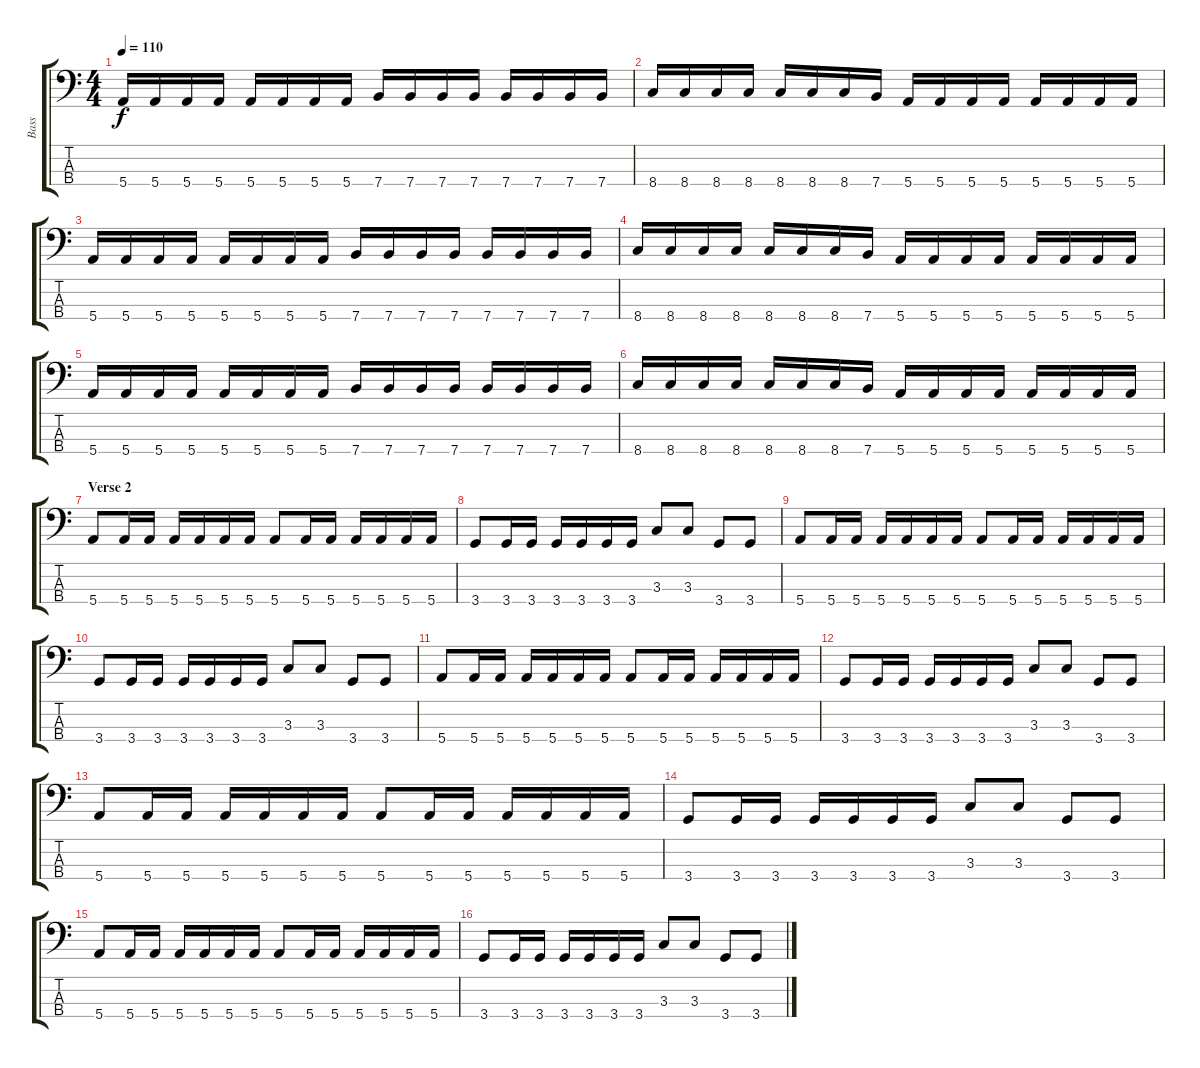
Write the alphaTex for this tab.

\track ("Bass" "Bass") {instrument electricbassfinger}
\staff {score tabs}
\tuning (G2 D2 A1 E1) {hide}
\ts (4 4)
\tempo 110
\clef f4
\ks c
5.4.16{dy f} 5.4.16 5.4.16 5.4.16 5.4.16 5.4.16 5.4.16 5.4.16 7.4.16 7.4.16 7.4.16 7.4.16 7.4.16 7.4.16 7.4.16 7.4.16 |
8.4.16 8.4.16 8.4.16 8.4.16 8.4.16 8.4.16 8.4.16 7.4.16 5.4.16 5.4.16 5.4.16 5.4.16 5.4.16 5.4.16 5.4.16 5.4.16 |
5.4.16 5.4.16 5.4.16 5.4.16 5.4.16 5.4.16 5.4.16 5.4.16 7.4.16 7.4.16 7.4.16 7.4.16 7.4.16 7.4.16 7.4.16 7.4.16 |
8.4.16 8.4.16 8.4.16 8.4.16 8.4.16 8.4.16 8.4.16 7.4.16 5.4.16 5.4.16 5.4.16 5.4.16 5.4.16 5.4.16 5.4.16 5.4.16 |
5.4.16 5.4.16 5.4.16 5.4.16 5.4.16 5.4.16 5.4.16 5.4.16 7.4.16 7.4.16 7.4.16 7.4.16 7.4.16 7.4.16 7.4.16 7.4.16 |
8.4.16 8.4.16 8.4.16 8.4.16 8.4.16 8.4.16 8.4.16 7.4.16 5.4.16 5.4.16 5.4.16 5.4.16 5.4.16 5.4.16 5.4.16 5.4.16 |
\section ("" "Verse 2")
5.4.8 5.4.16 5.4.16 5.4.16 5.4.16 5.4.16 5.4.16 5.4.8 5.4.16 5.4.16 5.4.16 5.4.16 5.4.16 5.4.16 |
3.4.8 3.4.16 3.4.16 3.4.16 3.4.16 3.4.16 3.4.16 3.3.8 3.3.8 3.4.8 3.4.8 |
5.4.8 5.4.16 5.4.16 5.4.16 5.4.16 5.4.16 5.4.16 5.4.8 5.4.16 5.4.16 5.4.16 5.4.16 5.4.16 5.4.16 |
3.4.8 3.4.16 3.4.16 3.4.16 3.4.16 3.4.16 3.4.16 3.3.8 3.3.8 3.4.8 3.4.8 |
5.4.8 5.4.16 5.4.16 5.4.16 5.4.16 5.4.16 5.4.16 5.4.8 5.4.16 5.4.16 5.4.16 5.4.16 5.4.16 5.4.16 |
3.4.8 3.4.16 3.4.16 3.4.16 3.4.16 3.4.16 3.4.16 3.3.8 3.3.8 3.4.8 3.4.8 |
5.4.8 5.4.16 5.4.16 5.4.16 5.4.16 5.4.16 5.4.16 5.4.8 5.4.16 5.4.16 5.4.16 5.4.16 5.4.16 5.4.16 |
3.4.8 3.4.16 3.4.16 3.4.16 3.4.16 3.4.16 3.4.16 3.3.8 3.3.8 3.4.8 3.4.8 |
5.4.8 5.4.16 5.4.16 5.4.16 5.4.16 5.4.16 5.4.16 5.4.8 5.4.16 5.4.16 5.4.16 5.4.16 5.4.16 5.4.16 |
3.4.8 3.4.16 3.4.16 3.4.16 3.4.16 3.4.16 3.4.16 3.3.8 3.3.8 3.4.8 3.4.8
